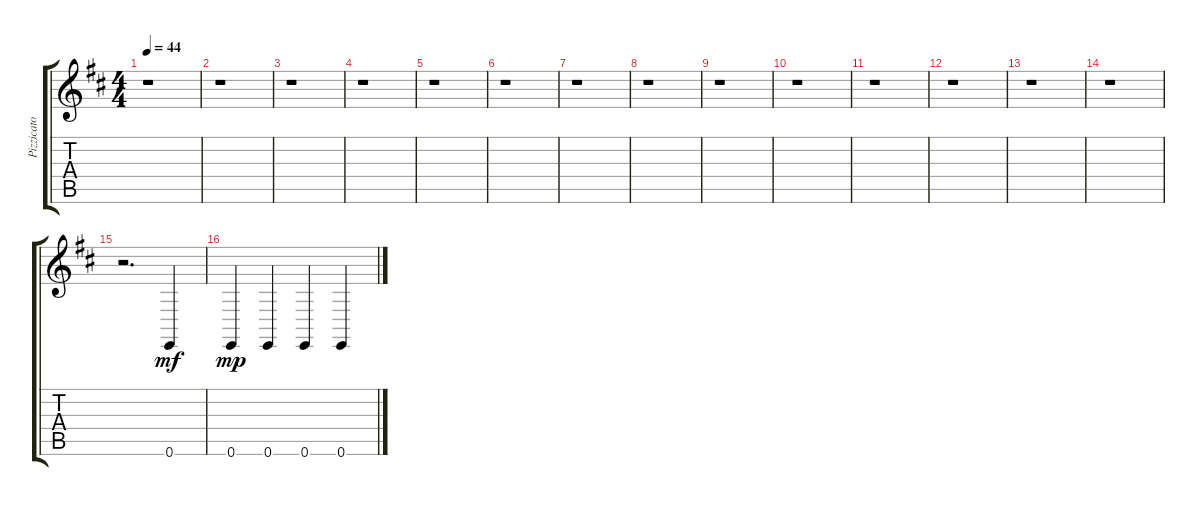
\track ("Pizzicato Lower" "Pizzicato ") {instrument pizzicatostrings}
\staff {score tabs}
\tuning (E4 B3 G3 D3 A2 E2) {hide}
\ts (4 4)
\tempo 44
\clef g2
\ks d
r.1{dy mp} |
r.1 |
r.1 |
r.1 |
r.1 |
r.1 |
r.1 |
r.1 |
r.1 |
r.1 |
r.1 |
r.1 |
r.1 |
r.1 |
r.2{d} 0.6.4{dy mf} |
0.6.4{dy mp} 0.6.4 0.6.4 0.6.4
